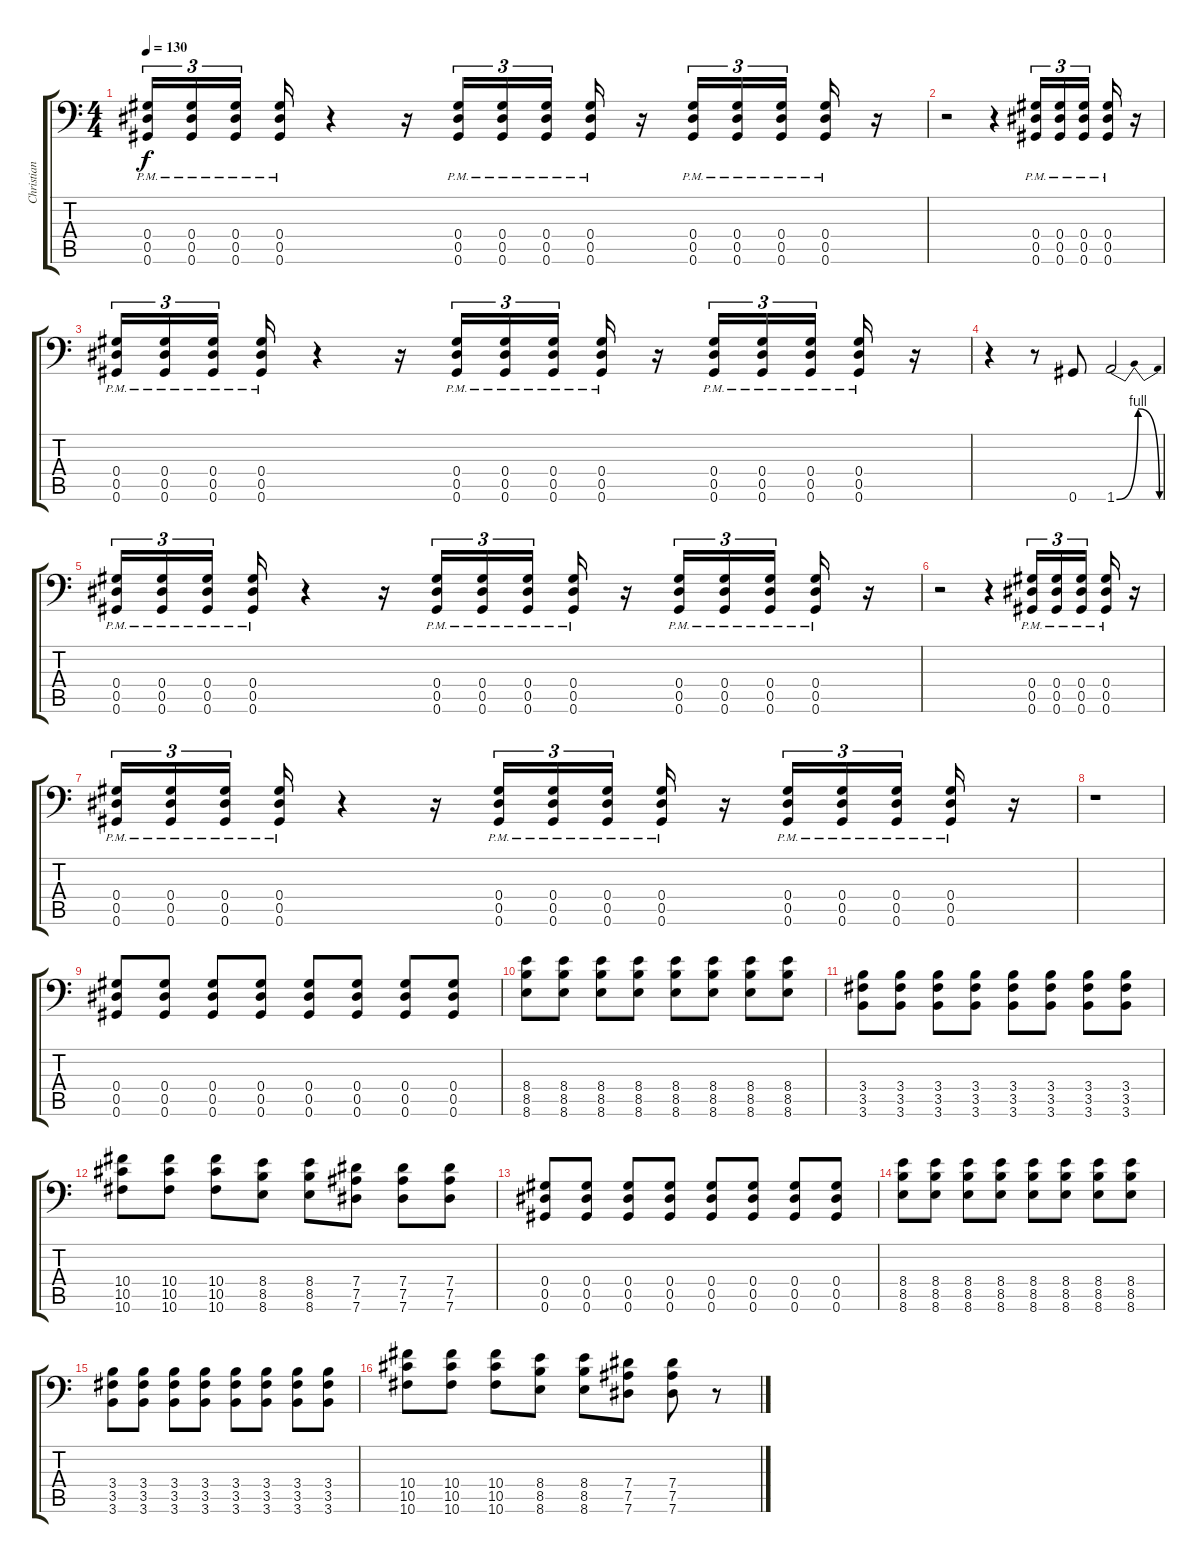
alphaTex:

\track ("Christian" "Christian") {instrument distortionguitar}
\staff {score tabs}
\tuning (Bb3 F3 Db3 Ab2 Eb2 Ab1) {hide}
\ts (4 4)
\tempo 130
\clef f4
\ks c
(0.4{pm} 0.5{pm} 0.6{pm}).16{tu (3 2) dy f} (0.4{pm} 0.5{pm} 0.6{pm}).16{tu (3 2)} (0.4{pm} 0.5{pm} 0.6{pm}).16{tu (3 2) beam splitsecondary} (0.4{pm} 0.5{pm} 0.6{pm}).16 r.4 r.16 (0.4{pm} 0.5{pm} 0.6{pm}).16{tu (3 2)} (0.4{pm} 0.5{pm} 0.6{pm}).16{tu (3 2)} (0.4{pm} 0.5{pm} 0.6{pm}).16{tu (3 2) beam splitsecondary} (0.4{pm} 0.5{pm} 0.6{pm}).16 r.16 (0.4{pm} 0.5{pm} 0.6{pm}).16{tu (3 2)} (0.4{pm} 0.5{pm} 0.6{pm}).16{tu (3 2)} (0.4{pm} 0.5{pm} 0.6{pm}).16{tu (3 2) beam splitsecondary} (0.4{pm} 0.5{pm} 0.6{pm}).16 r.16 |
r.2 r.4 (0.4{pm} 0.5{pm} 0.6{pm}).16{tu (3 2)} (0.4{pm} 0.5{pm} 0.6{pm}).16{tu (3 2)} (0.4{pm} 0.5{pm} 0.6{pm}).16{tu (3 2) beam splitsecondary} (0.4{pm} 0.5{pm} 0.6{pm}).16 r.16 |
(0.4{pm} 0.5{pm} 0.6{pm}).16{tu (3 2)} (0.4{pm} 0.5{pm} 0.6{pm}).16{tu (3 2)} (0.4{pm} 0.5{pm} 0.6{pm}).16{tu (3 2) beam splitsecondary} (0.4{pm} 0.5{pm} 0.6{pm}).16 r.4 r.16 (0.4{pm} 0.5{pm} 0.6{pm}).16{tu (3 2)} (0.4{pm} 0.5{pm} 0.6{pm}).16{tu (3 2)} (0.4{pm} 0.5{pm} 0.6{pm}).16{tu (3 2) beam splitsecondary} (0.4{pm} 0.5{pm} 0.6{pm}).16 r.16 (0.4{pm} 0.5{pm} 0.6{pm}).16{tu (3 2)} (0.4{pm} 0.5{pm} 0.6{pm}).16{tu (3 2)} (0.4{pm} 0.5{pm} 0.6{pm}).16{tu (3 2) beam splitsecondary} (0.4{pm} 0.5{pm} 0.6{pm}).16 r.16 |
r.4 r.8 0.6.8 1.6{be (bendrelease 0 0 10 4 20 4 60 0)}.2 |
(0.4{pm} 0.5{pm} 0.6{pm}).16{tu (3 2)} (0.4{pm} 0.5{pm} 0.6{pm}).16{tu (3 2)} (0.4{pm} 0.5{pm} 0.6{pm}).16{tu (3 2) beam splitsecondary} (0.4{pm} 0.5{pm} 0.6{pm}).16 r.4 r.16 (0.4{pm} 0.5{pm} 0.6{pm}).16{tu (3 2)} (0.4{pm} 0.5{pm} 0.6{pm}).16{tu (3 2)} (0.4{pm} 0.5{pm} 0.6{pm}).16{tu (3 2) beam splitsecondary} (0.4{pm} 0.5{pm} 0.6{pm}).16 r.16 (0.4{pm} 0.5{pm} 0.6{pm}).16{tu (3 2)} (0.4{pm} 0.5{pm} 0.6{pm}).16{tu (3 2)} (0.4{pm} 0.5{pm} 0.6{pm}).16{tu (3 2) beam splitsecondary} (0.4{pm} 0.5{pm} 0.6{pm}).16 r.16 |
r.2 r.4 (0.4{pm} 0.5{pm} 0.6{pm}).16{tu (3 2)} (0.4{pm} 0.5{pm} 0.6{pm}).16{tu (3 2)} (0.4{pm} 0.5{pm} 0.6{pm}).16{tu (3 2) beam splitsecondary} (0.4{pm} 0.5{pm} 0.6{pm}).16 r.16 |
(0.4{pm} 0.5{pm} 0.6{pm}).16{tu (3 2)} (0.4{pm} 0.5{pm} 0.6{pm}).16{tu (3 2)} (0.4{pm} 0.5{pm} 0.6{pm}).16{tu (3 2) beam splitsecondary} (0.4{pm} 0.5{pm} 0.6{pm}).16 r.4 r.16 (0.4{pm} 0.5{pm} 0.6{pm}).16{tu (3 2)} (0.4{pm} 0.5{pm} 0.6{pm}).16{tu (3 2)} (0.4{pm} 0.5{pm} 0.6{pm}).16{tu (3 2) beam splitsecondary} (0.4{pm} 0.5{pm} 0.6{pm}).16 r.16 (0.4{pm} 0.5{pm} 0.6{pm}).16{tu (3 2)} (0.4{pm} 0.5{pm} 0.6{pm}).16{tu (3 2)} (0.4{pm} 0.5{pm} 0.6{pm}).16{tu (3 2) beam splitsecondary} (0.4{pm} 0.5{pm} 0.6{pm}).16 r.16 |
r.1 |
(0.4 0.5 0.6).8 (0.4 0.5 0.6).8 (0.4 0.5 0.6).8 (0.4 0.5 0.6).8 (0.4 0.5 0.6).8 (0.4 0.5 0.6).8 (0.4 0.5 0.6).8 (0.4 0.5 0.6).8 |
(8.4 8.5 8.6).8 (8.4 8.5 8.6).8 (8.4 8.5 8.6).8 (8.4 8.5 8.6).8 (8.4 8.5 8.6).8 (8.4 8.5 8.6).8 (8.4 8.5 8.6).8 (8.4 8.5 8.6).8 |
(3.4 3.5 3.6).8 (3.4 3.5 3.6).8 (3.4 3.5 3.6).8 (3.4 3.5 3.6).8 (3.4 3.5 3.6).8 (3.4 3.5 3.6).8 (3.4 3.5 3.6).8 (3.4 3.5 3.6).8 |
(10.4 10.5 10.6).8 (10.4 10.5 10.6).8 (10.4 10.5 10.6).8 (8.4 8.5 8.6).8 (8.4 8.5 8.6).8 (7.4 7.5 7.6).8 (7.4 7.5 7.6).8 (7.4 7.5 7.6).8 |
(0.4 0.5 0.6).8 (0.4 0.5 0.6).8 (0.4 0.5 0.6).8 (0.4 0.5 0.6).8 (0.4 0.5 0.6).8 (0.4 0.5 0.6).8 (0.4 0.5 0.6).8 (0.4 0.5 0.6).8 |
(8.4 8.5 8.6).8 (8.4 8.5 8.6).8 (8.4 8.5 8.6).8 (8.4 8.5 8.6).8 (8.4 8.5 8.6).8 (8.4 8.5 8.6).8 (8.4 8.5 8.6).8 (8.4 8.5 8.6).8 |
(3.4 3.5 3.6).8 (3.4 3.5 3.6).8 (3.4 3.5 3.6).8 (3.4 3.5 3.6).8 (3.4 3.5 3.6).8 (3.4 3.5 3.6).8 (3.4 3.5 3.6).8 (3.4 3.5 3.6).8 |
(10.4 10.5 10.6).8 (10.4 10.5 10.6).8 (10.4 10.5 10.6).8 (8.4 8.5 8.6).8 (8.4 8.5 8.6).8 (7.4 7.5 7.6).8 (7.4 7.5 7.6).8 r.8
